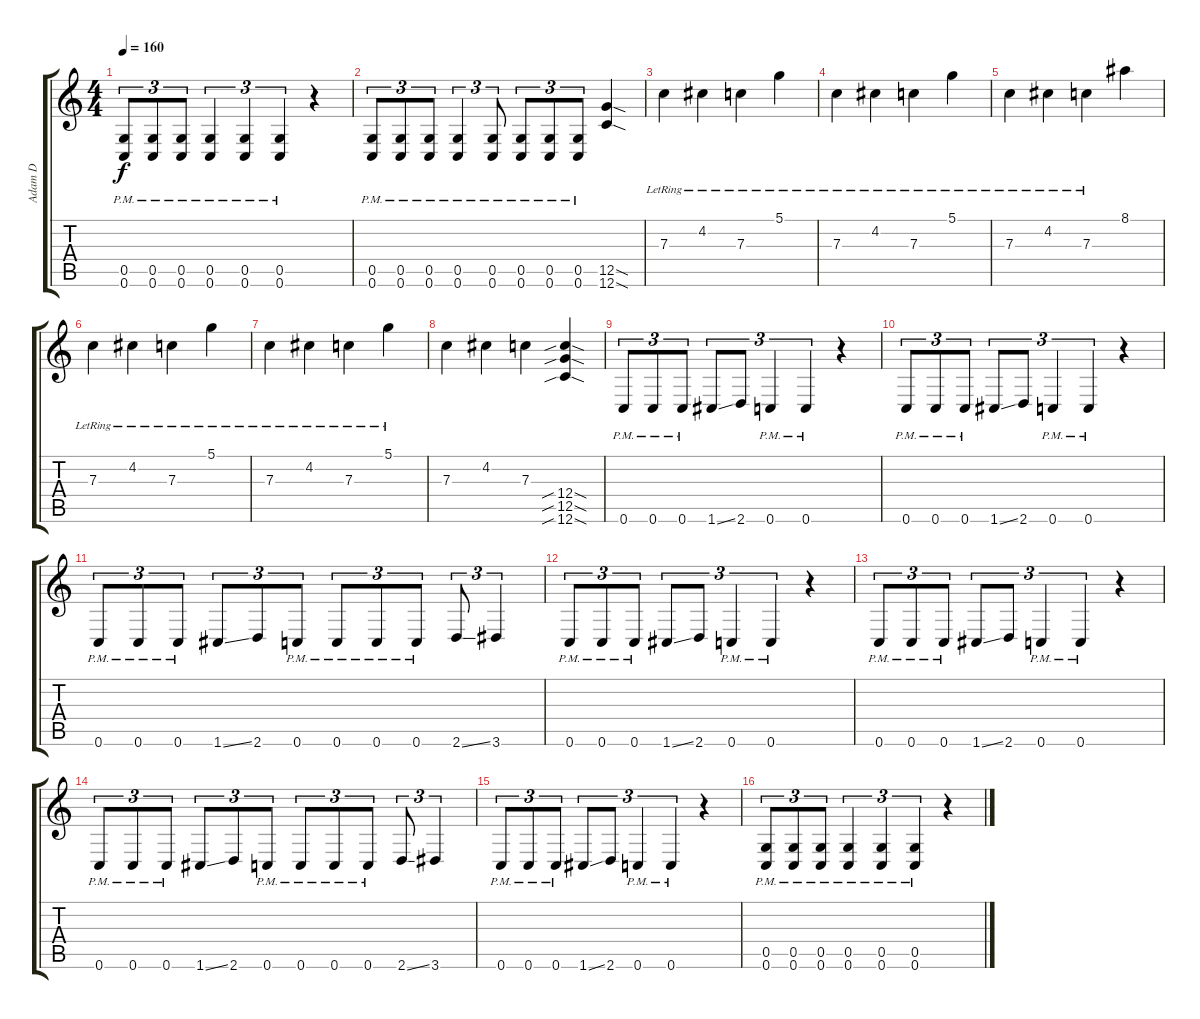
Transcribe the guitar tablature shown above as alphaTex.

\track ("Adam D" "Adam D") {instrument distortionguitar}
\staff {score tabs}
\tuning (D4 A3 F3 C3 G2 C2) {hide}
\ts (4 4)
\tempo 160
\clef g2
\ks c
(0.5{pm} 0.6{pm}).8{tu (3 2) dy f} (0.5{pm} 0.6{pm}).8{tu (3 2)} (0.5{pm} 0.6{pm}).8{tu (3 2)} (0.5{pm} 0.6{pm}).4{tu (3 2)} (0.5{pm} 0.6{pm}).4{tu (3 2)} (0.5{pm} 0.6{pm}).4{tu (3 2)} r.4 |
(0.5{pm} 0.6{pm}).8{tu (3 2)} (0.5{pm} 0.6{pm}).8{tu (3 2)} (0.5{pm} 0.6{pm}).8{tu (3 2)} (0.5{pm} 0.6{pm}).4{tu (3 2)} (0.5{pm} 0.6{pm}).8{tu (3 2)} (0.5{pm} 0.6{pm}).8{tu (3 2)} (0.5{pm} 0.6{pm}).8{tu (3 2)} (0.5{pm} 0.6{pm}).8{tu (3 2)} (12.5{sod} 12.6{sod}).4 |
7.3{lr}.4 4.2{lr}.4 7.3{lr}.4 5.1{lr}.4 |
7.3{lr}.4 4.2{lr}.4 7.3{lr}.4 5.1{lr}.4 |
7.3{lr}.4 4.2{lr}.4 7.3{lr}.4 8.1.4 |
7.3{lr}.4 4.2{lr}.4 7.3{lr}.4 5.1{lr}.4 |
7.3{lr}.4 4.2{lr}.4 7.3{lr}.4 5.1{lr}.4 |
7.3.4 4.2.4 7.3.4 (12.4{sib sod} 12.5{sib sod} 12.6{sib sod}).4 |
0.6{pm}.8{tu (3 2)} 0.6{pm}.8{tu (3 2)} 0.6{pm}.8{tu (3 2)} 1.6{ss}.8{tu (3 2)} 2.6.8{tu (3 2)} 0.6{pm}.4{tu (3 2)} 0.6{pm}.4{tu (3 2)} r.4 |
0.6{pm}.8{tu (3 2)} 0.6{pm}.8{tu (3 2)} 0.6{pm}.8{tu (3 2)} 1.6{ss}.8{tu (3 2)} 2.6.8{tu (3 2)} 0.6{pm}.4{tu (3 2)} 0.6{pm}.4{tu (3 2)} r.4 |
0.6{pm}.8{tu (3 2)} 0.6{pm}.8{tu (3 2)} 0.6{pm}.8{tu (3 2)} 1.6{ss}.8{tu (3 2)} 2.6.8{tu (3 2)} 0.6{pm}.8{tu (3 2)} 0.6{pm}.8{tu (3 2)} 0.6{pm}.8{tu (3 2)} 0.6{pm}.8{tu (3 2)} 2.6{ss}.8{tu (3 2)} 3.6.4{tu (3 2)} |
0.6{pm}.8{tu (3 2)} 0.6{pm}.8{tu (3 2)} 0.6{pm}.8{tu (3 2)} 1.6{ss}.8{tu (3 2)} 2.6.8{tu (3 2)} 0.6{pm}.4{tu (3 2)} 0.6{pm}.4{tu (3 2)} r.4 |
0.6{pm}.8{tu (3 2)} 0.6{pm}.8{tu (3 2)} 0.6{pm}.8{tu (3 2)} 1.6{ss}.8{tu (3 2)} 2.6.8{tu (3 2)} 0.6{pm}.4{tu (3 2)} 0.6{pm}.4{tu (3 2)} r.4 |
0.6{pm}.8{tu (3 2)} 0.6{pm}.8{tu (3 2)} 0.6{pm}.8{tu (3 2)} 1.6{ss}.8{tu (3 2)} 2.6.8{tu (3 2)} 0.6{pm}.8{tu (3 2)} 0.6{pm}.8{tu (3 2)} 0.6{pm}.8{tu (3 2)} 0.6{pm}.8{tu (3 2)} 2.6{ss}.8{tu (3 2)} 3.6.4{tu (3 2)} |
0.6{pm}.8{tu (3 2)} 0.6{pm}.8{tu (3 2)} 0.6{pm}.8{tu (3 2)} 1.6{ss}.8{tu (3 2)} 2.6.8{tu (3 2)} 0.6{pm}.4{tu (3 2)} 0.6{pm}.4{tu (3 2)} r.4 |
(0.5{pm} 0.6{pm}).8{tu (3 2)} (0.5{pm} 0.6{pm}).8{tu (3 2)} (0.5{pm} 0.6{pm}).8{tu (3 2)} (0.5{pm} 0.6{pm}).4{tu (3 2)} (0.5{pm} 0.6{pm}).4{tu (3 2)} (0.5{pm} 0.6{pm}).4{tu (3 2)} r.4
